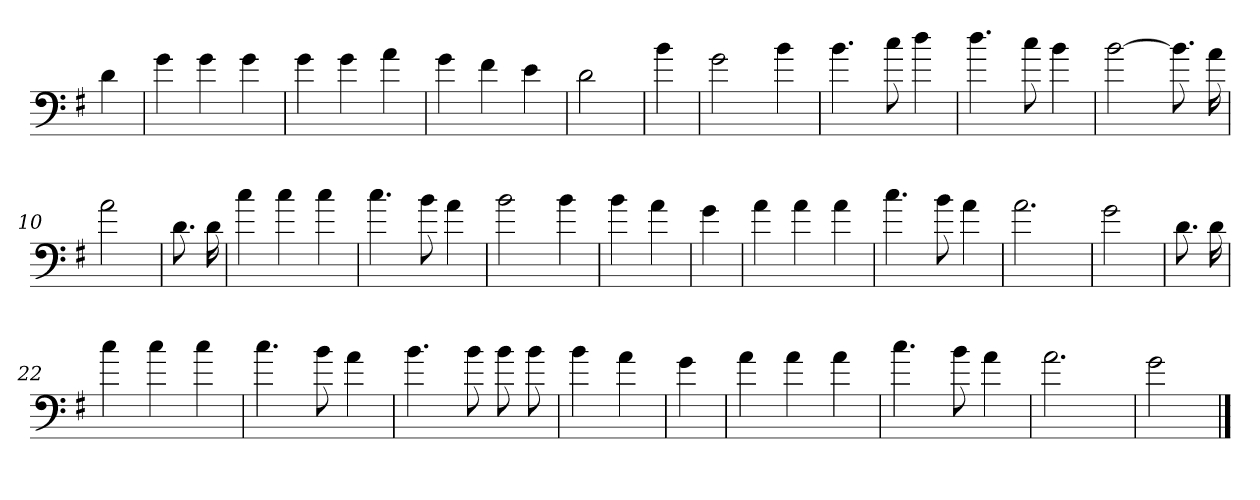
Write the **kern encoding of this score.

**kern
*part1
*staff1
*clefF4
*k[f#]
*G:
=
4d
=1
4g
4g
4g
=2
4g
4g
4a
=3
4g
4f#
4e
=4
2d
=5
4b
=6
2g
4b
=7
4.b
8cc
4dd
=8
4.dd
8cc
4b
=9
[2b
8.b]
16a
=10
2a
=11
8.d
16d
=12
4cc
4cc
4cc
=13
4.cc
8b
4a
=14
2b
4b
=15
4b
4a
=16
4g
=17
4a
4a
4a
=18
4.cc
8b
4a
=19
2.a
=20
2g
=21
8.d
16d
=22
4cc
4cc
4cc
=23
4.cc
8b
4a
=24
4.b
8b
8b
8b
=25
4b
4a
=26
4g
=27
4a
4a
4a
=28
4.cc
8b
4a
=29
2.a
=30
2g
==
*-
